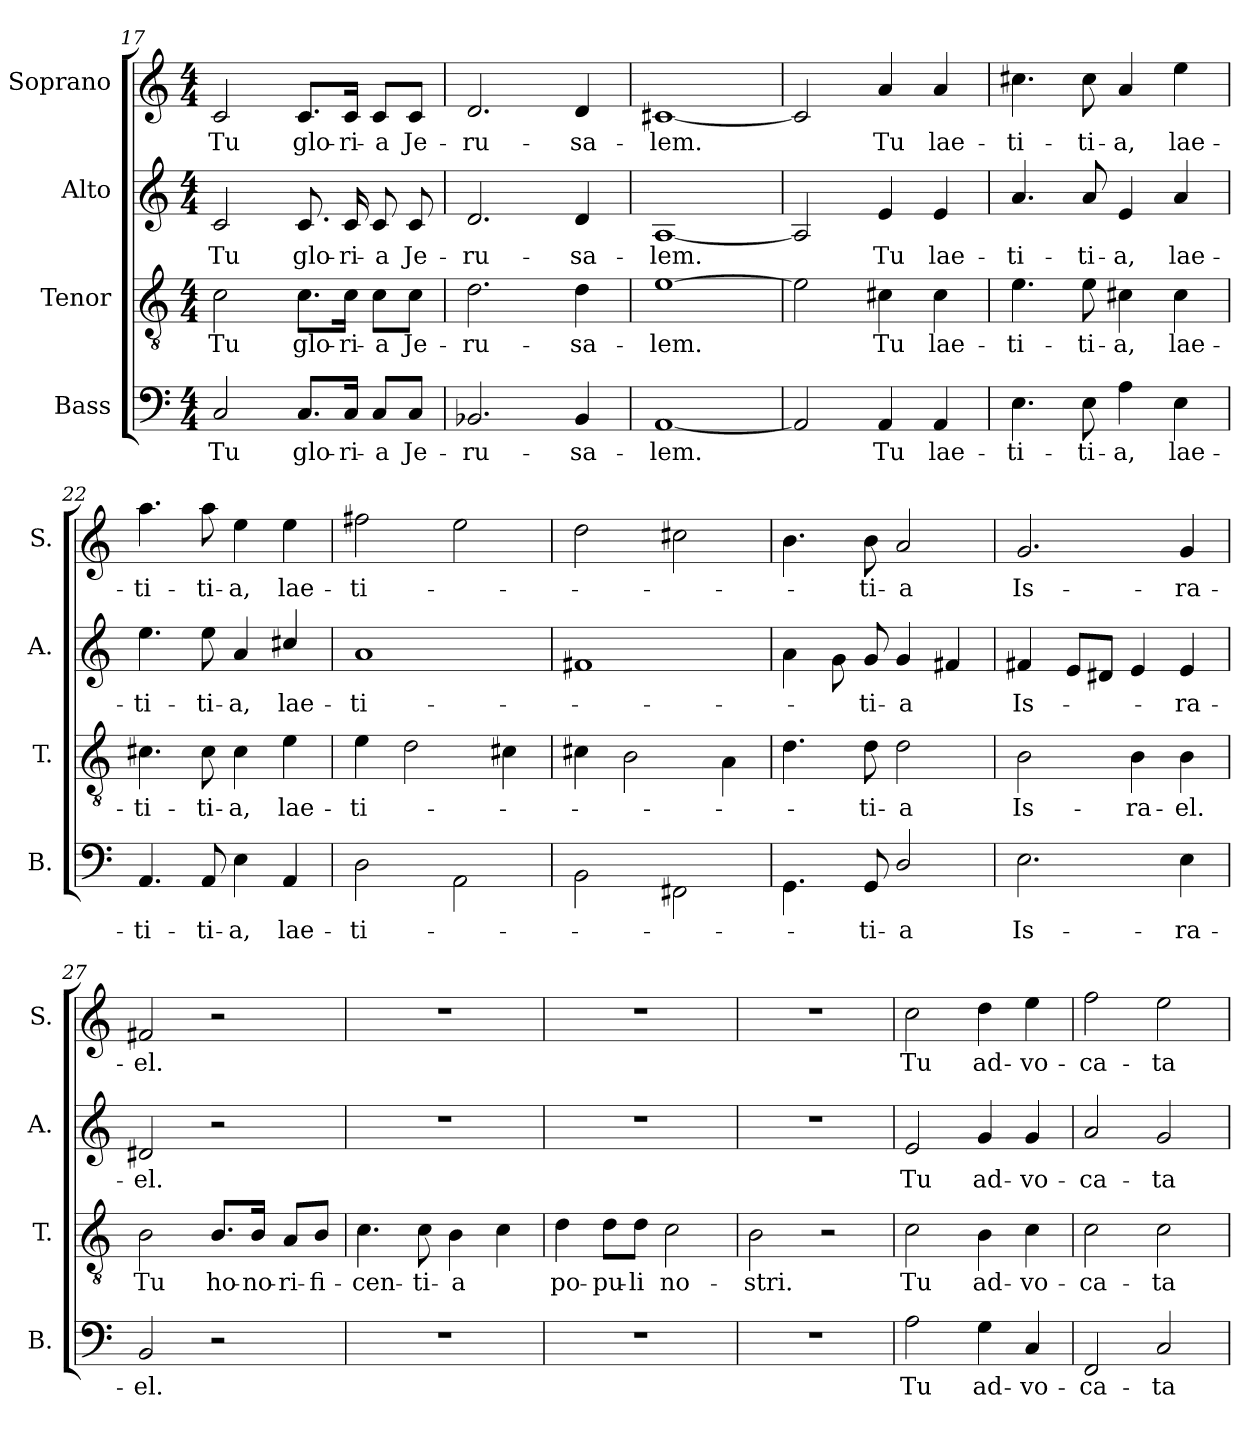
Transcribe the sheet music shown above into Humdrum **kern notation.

**kern	**text	**kern	**text	**kern	**text	**kern	**text
*part4	*part4	*part3	*part3	*part2	*part2	*part1	*part1
*staff4	*staff4	*staff3	*staff3	*staff2	*staff2	*staff1	*staff1
*I"Bass	*	*I"Tenor	*	*I"Alto	*	*I"Soprano	*
*I'B.	*	*I'T.	*	*I'A.	*	*I'S.	*
*clefF4	*	*clefGv2	*	*clefG2	*	*clefG2	*
*k[]	*	*k[]	*	*k[]	*	*k[]	*
*M4/4	*	*M4/4	*	*M4/4	*	*M4/4	*
=17	=17	=17	=17	=17	=17	=17	=17
!	!LO:LY:b	!	!LO:LY:b	!	!LO:LY:b	!	!LO:LY:b
2C/	Tu	2c\	Tu	2c/	Tu	2c/	Tu
!	!LO:LY:b	!	!LO:LY:b	!	!LO:LY:b	!	!LO:LY:b
8.C/L	glo-	8.c\L	glo-	8.c/	glo-	8.c/L	glo-
!	!LO:LY:b	!	!LO:LY:b	!	!LO:LY:b	!	!LO:LY:b
16C/Jk	ri-	16c\Jk	ri-	16c/	ri-	16c/Jk	ri-
!	!LO:LY:b	!	!LO:LY:b	!	!LO:LY:b	!	!LO:LY:b
8C/L	a	8c\L	a	8c/	a	8c/L	a
!	!LO:LY:b	!	!LO:LY:b	!	!LO:LY:b	!	!LO:LY:b
8C/J	Je-	8c\J	Je-	8c/	Je-	8c/J	Je-
!!LO:PB:g=z
=18	=18	=18	=18	=18	=18	=18	=18
!	!LO:LY:b	!	!LO:LY:b	!	!LO:LY:b	!	!LO:LY:b
2.BB-X/	ru-	2.d\	ru-	2.d/	ru-	2.d/	ru-
!	!LO:LY:b	!	!LO:LY:b	!	!LO:LY:b	!	!LO:LY:b
4BB-/	sa-	4d\	sa-	4d/	sa-	4d/	sa-
=19	=19	=19	=19	=19	=19	=19	=19
!	!LO:LY:b	!	!LO:LY:b	!	!LO:LY:b	!	!LO:LY:b
[1AA	lem.	[1e	lem.	[1A	lem.	[1c#X	lem.
=20	=20	=20	=20	=20	=20	=20	=20
2AA/]	.	2e\]	.	2A/]	.	2c#/]	.
!	!LO:LY:b	!	!LO:LY:b	!	!LO:LY:b	!	!LO:LY:b
4AA/	Tu	4c#X\	Tu	4e/	Tu	4a/	Tu
!	!LO:LY:b	!	!LO:LY:b	!	!LO:LY:b	!	!LO:LY:b
4AA/	lae-	4c#\	lae-	4e/	lae-	4a/	lae-
=21	=21	=21	=21	=21	=21	=21	=21
!	!LO:LY:b	!	!LO:LY:b	!	!LO:LY:b	!	!LO:LY:b
4.E\	ti-	4.e\	ti-	4.a/	ti-	4.cc#X\	ti-
!	!LO:LY:b	!	!LO:LY:b	!	!LO:LY:b	!	!LO:LY:b
8E\	ti-	8e\	ti-	8a/	ti-	8cc#\	ti-
!	!LO:LY:b	!	!LO:LY:b	!	!LO:LY:b	!	!LO:LY:b
4A\	a,	4c#X\	a,	4e/	a,	4a/	a,
!	!LO:LY:b	!	!LO:LY:b	!	!LO:LY:b	!	!LO:LY:b
4E\	lae-	4c#\	lae-	4a/	lae-	4ee\	lae-
=22	=22	=22	=22	=22	=22	=22	=22
!	!LO:LY:b	!	!LO:LY:b	!	!LO:LY:b	!	!LO:LY:b
4.AA/	ti-	4.c#X\	ti-	4.ee\	ti-	4.aa\	ti-
!	!LO:LY:b	!	!LO:LY:b	!	!LO:LY:b	!	!LO:LY:b
8AA/	ti-	8c#\	ti-	8ee\	ti-	8aa\	ti-
!	!LO:LY:b	!	!LO:LY:b	!	!LO:LY:b	!	!LO:LY:b
4E\	a,	4c#\	a,	4a/	a,	4ee\	a,
!	!LO:LY:b	!	!LO:LY:b	!	!LO:LY:b	!	!LO:LY:b
4AA/	lae-	4e\	lae-	4cc#X/	lae-	4ee\	lae-
=23	=23	=23	=23	=23	=23	=23	=23
!	!LO:LY:b	!	!LO:LY:b	!	!LO:LY:b	!	!LO:LY:b
2D\	ti-	4e\	ti-	1a	ti-	2ff#X\	ti-
.	.	2d\	.	.	.	.	.
2AA\	.	.	.	.	.	2ee\	.
.	.	4c#X\	.	.	.	.	.
=24	=24	=24	=24	=24	=24	=24	=24
2BB\	.	4c#X\	.	1f#X	.	2dd\	.
.	.	2B\	.	.	.	.	.
2FF#X\	.	.	.	.	.	2cc#X\	.
.	.	4A\	.	.	.	.	.
=25	=25	=25	=25	=25	=25	=25	=25
4.GG\	.	4.d\	.	4a\	.	4.b\	.
.	.	.	.	8g\	.	.	.
!	!LO:LY:b	!	!LO:LY:b	!	!LO:LY:b	!	!LO:LY:b
8GG/	ti-	8d\	ti-	8g/	-ti-	8b\	ti-
!	!LO:LY:b	!	!LO:LY:b	!	!LO:LY:b	!	!LO:LY:b
2D/	a	2d\	a	4g/	a	2a/	a
.	.	.	.	4f#X/	.	.	.
=26	=26	=26	=26	=26	=26	=26	=26
!	!LO:LY:b	!	!LO:LY:b	!	!LO:LY:b	!	!LO:LY:b
2.E\	Is-	2B\	Is-	4f#X/	Is-	2.g/	Is-
.	.	.	.	8e/L	.	.	.
.	.	.	.	8d#X/J	.	.	.
!	!	!	!LO:LY:b	!	!	!	!
.	.	4B\	ra-	4e/	.	.	.
!	!LO:LY:b	!	!LO:LY:b	!	!LO:LY:b	!	!LO:LY:b
4E\	ra-	4B\	-el.	4e/	ra-	4g/	ra-
!!LO:LB:g=z
=27	=27	=27	=27	=27	=27	=27	=27
!	!LO:LY:b	!	!LO:LY:b	!	!LO:LY:b	!	!LO:LY:b
2BB/	-el.	2B\	Tu	2d#X/	el.	2f#X/	-el.
!	!	!	!LO:LY:b	!	!	!	!
2r	.	8.B/L	ho-	2r	.	2r	.
!	!	!	!LO:LY:b	!	!	!	!
.	.	16B/Jk	no-	.	.	.	.
!	!	!	!LO:LY:b	!	!	!	!
.	.	8A/L	ri-	.	.	.	.
!	!	!	!LO:LY:b	!	!	!	!
.	.	8B/J	fi-	.	.	.	.
=28	=28	=28	=28	=28	=28	=28	=28
!	!	!	!LO:LY:b	!	!	!	!
1r	.	4.c\	cen-	1r	.	1r	.
!	!	!	!LO:LY:b	!	!	!	!
.	.	8c\	ti-	.	.	.	.
!	!	!	!LO:LY:b	!	!	!	!
.	.	4B\	a	.	.	.	.
.	.	4c\	.	.	.	.	.
=29	=29	=29	=29	=29	=29	=29	=29
!	!	!	!LO:LY:b	!	!	!	!
1r	.	4d\	po-	1r	.	1r	.
!	!	!	!LO:LY:b	!	!	!	!
.	.	8d\L	pu-	.	.	.	.
!	!	!	!LO:LY:b	!	!	!	!
.	.	8d\J	li	.	.	.	.
!	!	!	!LO:LY:b	!	!	!	!
.	.	2c\	no-	.	.	.	.
=30	=30	=30	=30	=30	=30	=30	=30
!	!	!	!LO:LY:b	!	!	!	!
1r	.	2B\	stri.	1r	.	1r	.
.	.	2r	.	.	.	.	.
=31	=31	=31	=31	=31	=31	=31	=31
!	!LO:LY:b	!	!LO:LY:b	!	!LO:LY:b	!	!LO:LY:b
2A\	Tu	2c\	Tu	2e/	Tu	2cc\	Tu
!	!LO:LY:b	!	!LO:LY:b	!	!LO:LY:b	!	!LO:LY:b
4G\	ad-	4B\	ad-	4g/	ad-	4dd\	ad-
!	!LO:LY:b	!	!LO:LY:b	!	!LO:LY:b	!	!LO:LY:b
4C/	vo-	4c\	vo-	4g/	vo-	4ee\	vo-
=32	=32	=32	=32	=32	=32	=32	=32
!	!LO:LY:b	!	!LO:LY:b	!	!LO:LY:b	!	!LO:LY:b
2FF/	ca-	2c\	ca-	2a/	ca-	2ff\	ca-
!	!LO:LY:b	!	!LO:LY:b	!	!LO:LY:b	!	!LO:LY:b
2C/	ta	2c\	ta	2g/	ta	2ee\	ta
=	=	=	=	=	=	=	=
*-	*-	*-	*-	*-	*-	*-	*-
